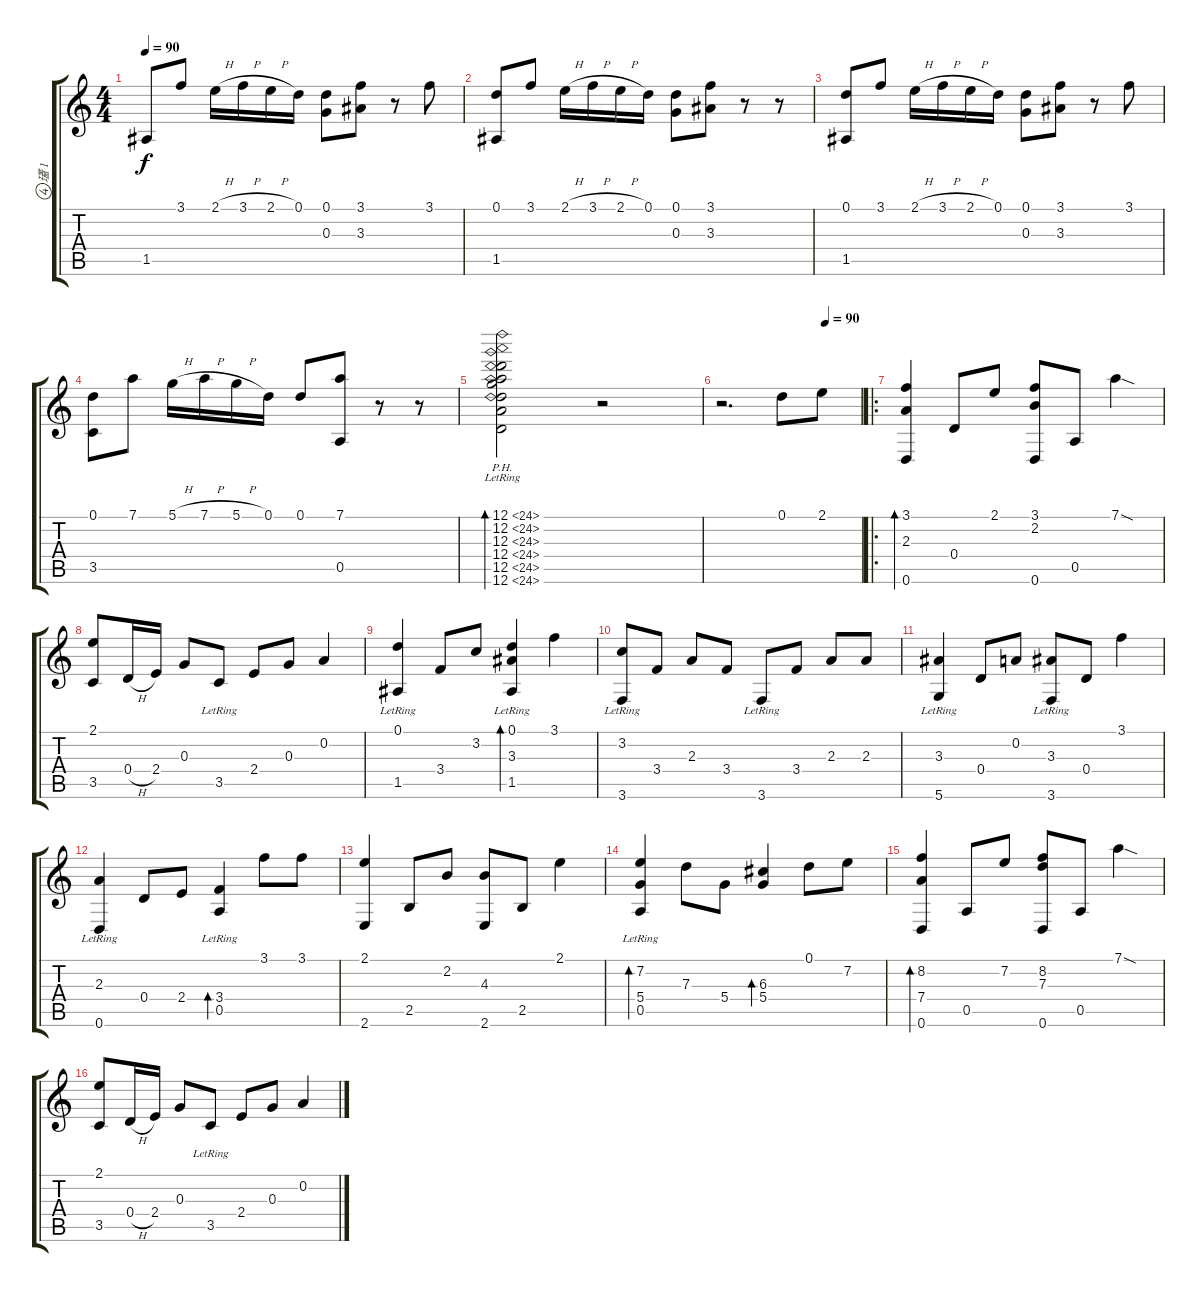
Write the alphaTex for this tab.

\track ("瓂 1" "瓂 1") {instrument acousticguitarnylon}
\staff {score tabs}
\tuning (D4 A3 G3 D3 A2 D2) {hide}
\ts (4 4)
\tempo 90
\tempo 120
\tempo 90
\clef g2
\ks c
1.5.8{dy f instrument acousticguitarnylon} 3.1.8 2.1{h}.16 3.1{h}.16 2.1{h}.16 0.1.16 (0.1 0.3).8 (3.1 3.3).8 r.8 3.1.8 |
(0.1 1.5).8 3.1.8 2.1{h}.16 3.1{h}.16 2.1{h}.16 0.1.16 (0.1 0.3).8 (3.1 3.3).8 r.8 r.8 |
(0.1 1.5).8 3.1.8 2.1{h}.16 3.1{h}.16 2.1{h}.16 0.1.16 (0.1 0.3).8 (3.1 3.3).8 r.8 3.1.8 |
(0.1 3.5).8 7.1.8 5.1{h}.16 7.1{h}.16 5.1{h}.16 0.1.16 0.1.8 (7.1 0.5).8 r.8 r.8 |
(12.1{ph 12 lr} 12.2{ph 12} 12.3{ph 12} 12.4{ph 12} 12.5{ph 12} 12.6{ph 12}).2{bd 480} r.2 |
\tempo (90 0.75)
r.2{d} 0.1.8 2.1.8 |
\ro
(3.1 2.3 0.6).4{bd 480} 0.4.8 2.1.8 (3.1 2.2 0.6).8 0.5.8 7.1{sod}.4 |
(2.1 3.5).8 0.4{h}.16 2.4.16 0.3.8 3.5{lr}.8 2.4.8 0.3.8 0.2.4 |
(0.1 1.5{lr}).4 3.4.8 3.2.8 (0.1 3.3 1.5{lr}).4{bd 480} 3.1.4 |
(3.2 3.6{lr}).8 3.4.8 2.3.8 3.4.8 3.6{lr}.8 3.4.8 2.3.8 2.3.8 |
(3.3 5.6{lr}).4 0.4.8 0.2.8 (3.3 3.6{lr}).8 0.4.8 3.1.4 |
(2.3 0.6{lr}).4 0.4.8 2.4.8 (3.4 0.5{lr}).4{bd 480} 3.1.8 3.1.8 |
(2.1 2.6).4 2.5.8 2.2.8 (4.3 2.6).8 2.5.8 2.1.4 |
(7.2 5.4 0.5{lr}).4{bd 480} 7.3.8 5.4.8 (6.3 5.4).4{bd 480} 0.1.8 7.2.8 |
(8.2 7.4 0.6).4{bd 480} 0.5.8 7.2.8 (8.2 7.3 0.6).8 0.5.8 7.1{sod}.4 |
(2.1 3.5).8 0.4{h}.16 2.4.16 0.3.8 3.5{lr}.8 2.4.8 0.3.8 0.2.4
